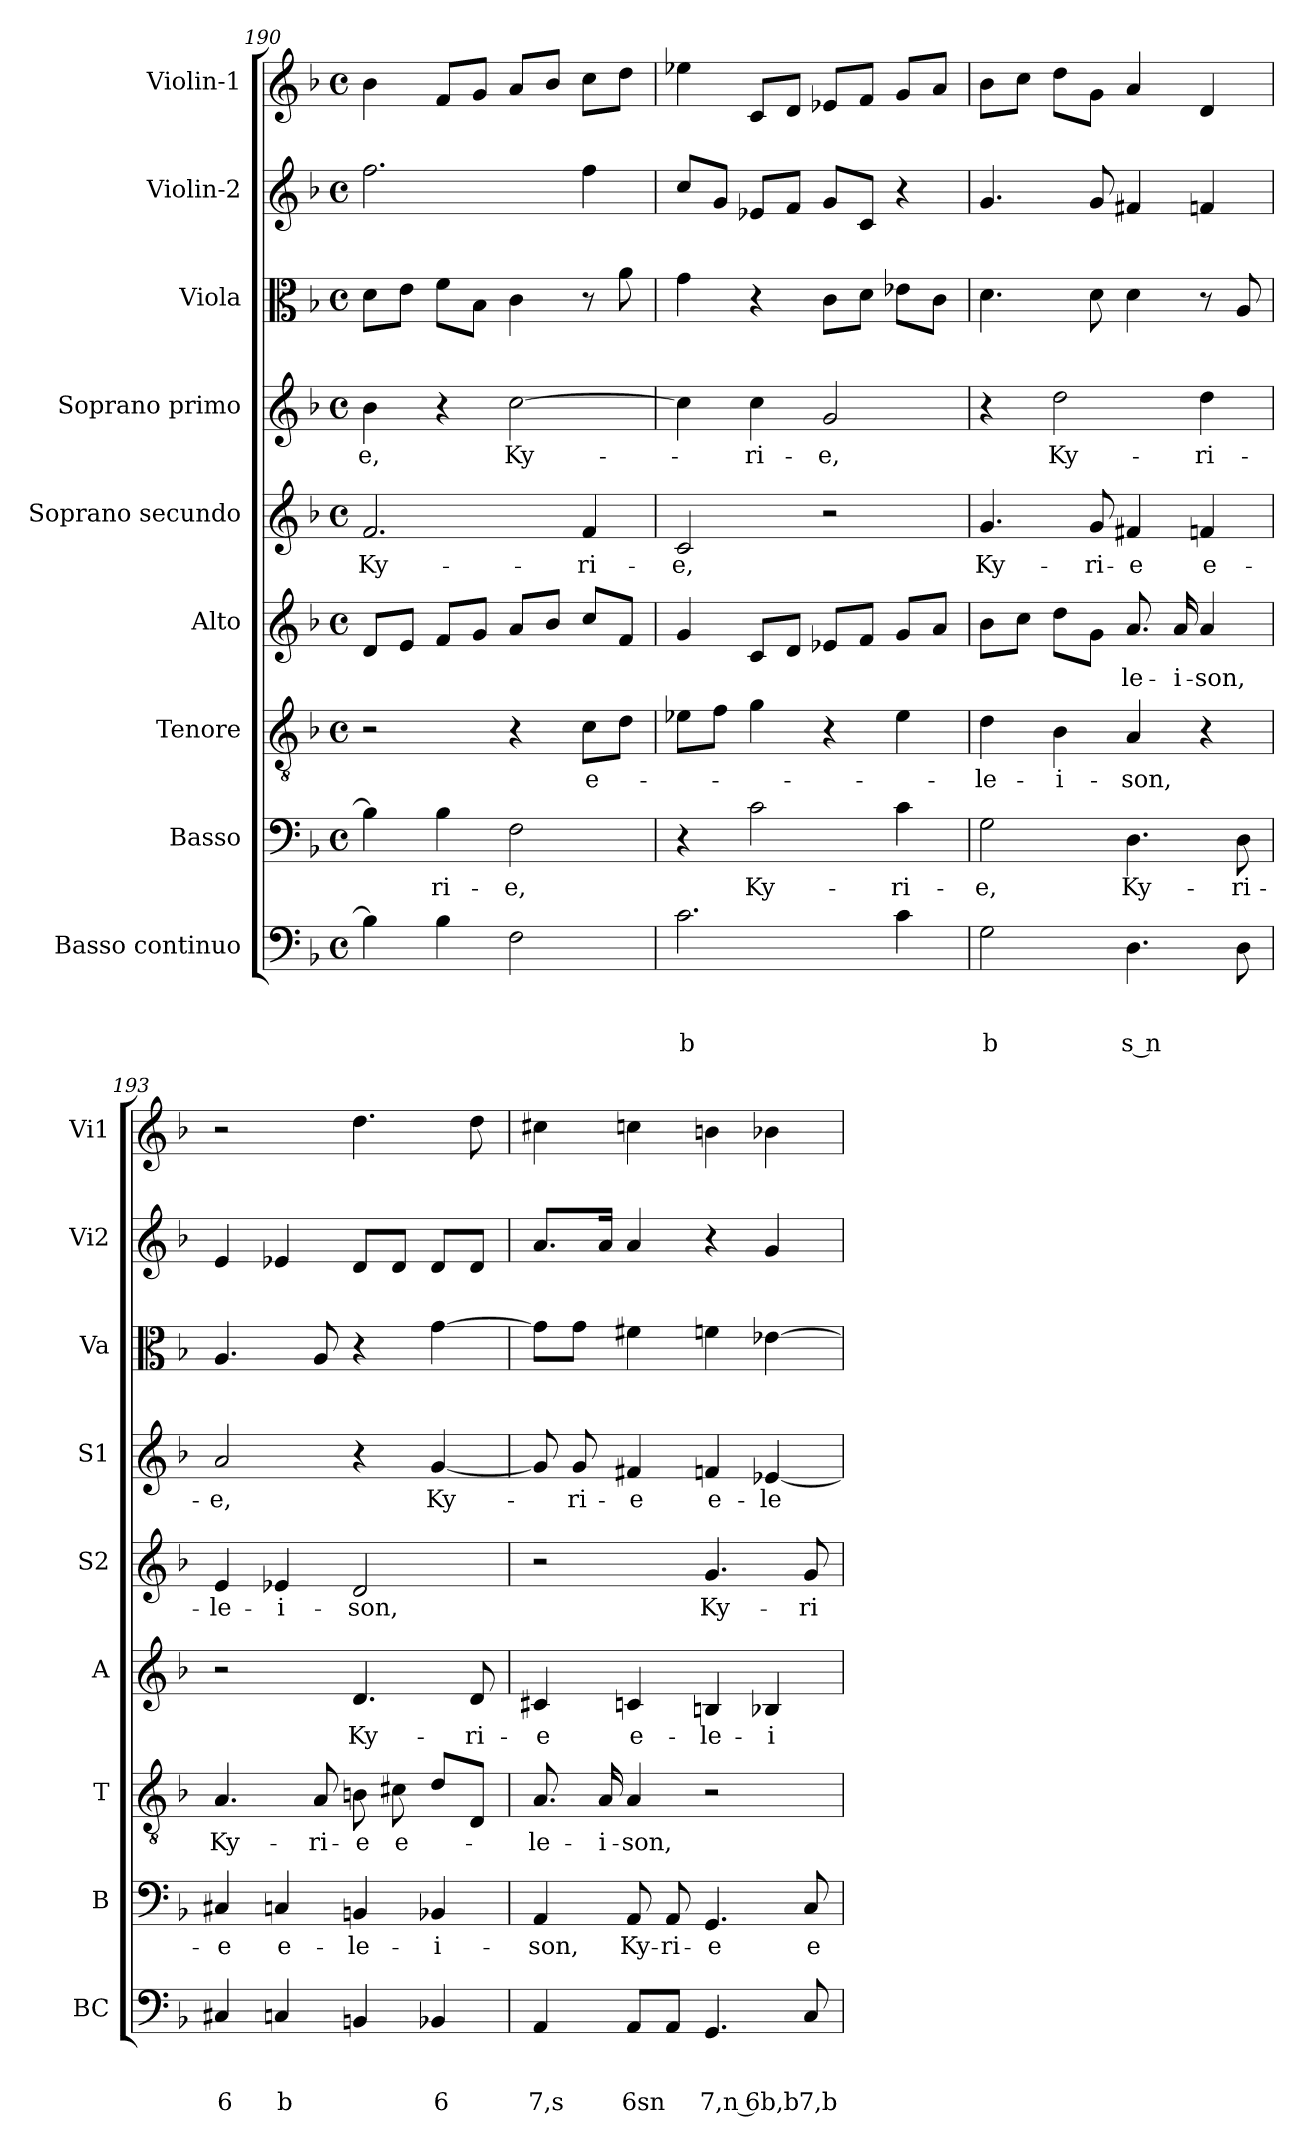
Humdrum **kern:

**kern	**text	**text	**text	**kern	**text	**kern	**text	**kern	**text	**kern	**text	**kern	**text	**kern	**kern	**kern
*part9	*part9	*part9	*part9	*part8	*part8	*part7	*part7	*part6	*part6	*part5	*part5	*part4	*part4	*part3	*part2	*part1
*staff9	*staff9	*staff9	*staff9	*staff8	*staff8	*staff7	*staff7	*staff6	*staff6	*staff5	*staff5	*staff4	*staff4	*staff3	*staff2	*staff1
*I"Basso continuo	*	*	*	*I"Basso	*	*I"Tenore	*	*I"Alto	*	*I"Soprano secundo	*	*I"Soprano primo	*	*I"Viola	*I"Violin-2	*I"Violin-1
*I'BC	*	*	*	*I'B	*	*I'T	*	*I'A	*	*I'S2	*	*I'S1	*	*I'Va	*I'Vi2	*I'Vi1
*clefF4	*	*	*	*clefF4	*	*clefGv2	*	*clefG2	*	*clefG2	*	*clefG2	*	*clefC3	*clefG2	*clefG2
*k[b-]	*	*	*	*k[b-]	*	*k[b-]	*	*k[b-]	*	*k[b-]	*	*k[b-]	*	*k[b-]	*k[b-]	*k[b-]
*F:	*	*	*	*F:	*	*F:	*	*F:	*	*F:	*	*F:	*	*F:	*F:	*F:
*M4/4	*	*	*	*M4/4	*	*M4/4	*	*M4/4	*	*M4/4	*	*M4/4	*	*M4/4	*M4/4	*M4/4
*met(c)	*	*	*	*met(c)	*	*met(c)	*	*met(c)	*	*met(c)	*	*met(c)	*	*met(c)	*met(c)	*met(c)
=190	=190	=190	=190	=190	=190	=190	=190	=190	=190	=190	=190	=190	=190	=190	=190	=190
!	!	!	!	!	!	!	!	!	!	!	!LO:LY:b	!	!LO:LY:b	!	!	!
4B-\]	.	.	.	4B-\]	.	2r	.	8d/L	.	2.f/	Ky-	4b-\	-e,	8d\L	2.ff\	4b-\
.	.	.	.	.	.	.	.	8e/J	.	.	.	.	.	8e\J	.	.
!	!	!	!	!	!LO:LY:b	!	!	!	!	!	!	!	!	!	!	!
4B-\	.	.	.	4B-\	-ri-	.	.	8f/L	.	.	.	4r	.	8f\L	.	8f/L
.	.	.	.	.	.	.	.	8g/J	.	.	.	.	.	8B-\J	.	8g/J
!	!	!	!	!	!LO:LY:b	!	!	!	!	!	!	!	!LO:LY:b	!	!	!
2F\	.	.	.	2F\	-e,	4r	.	8a/L	.	.	.	[2cc\	Ky-	4c\	.	8a/L
.	.	.	.	.	.	.	.	8b-/J	.	.	.	.	.	.	.	8b-/J
!	!	!	!	!	!	!	!LO:LY:b	!	!	!	!LO:LY:b	!	!	!	!	!
.	.	.	.	.	.	8c\L	e-	8cc/L	.	4f/	-ri-	.	.	8r	4ff\	8cc\L
.	.	.	.	.	.	8d\J	.	8f/J	.	.	.	.	.	8a\	.	8dd\J
=191	=191	=191	=191	=191	=191	=191	=191	=191	=191	=191	=191	=191	=191	=191	=191	=191
!	!	!	!LO:LY:b	!	!	!	!	!	!	!	!LO:LY:b	!	!	!	!	!
2.c\	.	.	b	4r	.	8e-X\L	.	4g/	.	2c/	-e,	4cc\]	.	4g\	8cc/L	4ee-X\
.	.	.	.	.	.	8f\J	.	.	.	.	.	.	.	.	8g/J	.
!	!	!	!	!	!LO:LY:b	!	!	!	!	!	!	!	!LO:LY:b	!	!	!
.	.	.	.	2c\	Ky-	4g\	.	8c/L	.	.	.	4cc\	-ri-	4r	8e-X/L	8c/L
.	.	.	.	.	.	.	.	8d/J	.	.	.	.	.	.	8f/J	8d/J
!	!	!	!	!	!	!	!	!	!	!	!	!	!LO:LY:b	!	!	!
.	.	.	.	.	.	4r	.	8e-X/L	.	2r	.	2g/	-e,	8c\L	8g/L	8e-X/L
.	.	.	.	.	.	.	.	8f/J	.	.	.	.	.	8d\J	8c/J	8f/J
!	!	!	!	!	!LO:LY:b	!	!	!	!	!	!	!	!	!	!	!
4c\	.	.	.	4c\	-ri-	4e-\	.	8g/L	.	.	.	.	.	8e-X\L	4r	8g/L
.	.	.	.	.	.	.	.	8a/J	.	.	.	.	.	8c\J	.	8a/J
!!LO:PB:g=z
=192	=192	=192	=192	=192	=192	=192	=192	=192	=192	=192	=192	=192	=192	=192	=192	=192
!	!	!	!LO:LY:b	!	!LO:LY:b	!	!LO:LY:b	!	!	!	!LO:LY:b	!	!	!	!	!
2G\	.	.	b	2G\	-e,	4d\	-le-	8b-\L	.	4.g/	Ky-	4r	.	4.d\	4.g/	8b-\L
.	.	.	.	.	.	.	.	8cc\J	.	.	.	.	.	.	.	8cc\J
!	!	!	!	!	!	!	!LO:LY:b	!	!	!	!	!	!LO:LY:b	!	!	!
.	.	.	.	.	.	4B-\	-i-	8dd\L	.	.	.	2dd\	Ky-	.	.	8dd\L
!	!	!	!	!	!	!	!	!	!	!	!LO:LY:b	!	!	!	!	!
.	.	.	.	.	.	.	.	8g\J	.	8g/	-ri-	.	.	8d\	8g/	8g\J
!	!	!	!LO:LY:b	!	!LO:LY:b	!	!LO:LY:b	!	!LO:LY:b	!	!LO:LY:b	!	!	!	!	!
4.D\	.	.	s n	4.D\	Ky-	4A/	-son,	8.a/	-le-	4f#X/	-e	.	.	4d\	4f#X/	4a/
!	!	!	!	!	!	!	!	!	!LO:LY:b	!	!	!	!	!	!	!
.	.	.	.	.	.	.	.	16a/	-i-	.	.	.	.	.	.	.
!	!	!	!	!	!	!	!	!	!LO:LY:b	!	!LO:LY:b	!	!LO:LY:b	!	!	!
.	.	.	.	.	.	4r	.	4a/	-son,	4fn/	e-	4dd\	-ri-	8r	4fn/	4d/
!	!	!	!	!	!LO:LY:b	!	!	!	!	!	!	!	!	!	!	!
8D\	.	.	.	8D\	-ri-	.	.	.	.	.	.	.	.	8A/	.	.
=193	=193	=193	=193	=193	=193	=193	=193	=193	=193	=193	=193	=193	=193	=193	=193	=193
!	!	!	!LO:LY:b	!	!LO:LY:b	!	!LO:LY:b	!	!	!	!LO:LY:b	!	!LO:LY:b	!	!	!
4C#X/	.	.	6	4C#X/	-e	4.A/	Ky-	2r	.	4e/	-le-	2a/	-e,	4.A/	4e/	2r
!	!	!	!LO:LY:b	!	!LO:LY:b	!	!	!	!	!	!LO:LY:b	!	!	!	!	!
4Cn/	.	.	b	4Cn/	e-	.	.	.	.	4e-X/	-i-	.	.	.	4e-X/	.
!	!	!	!	!	!	!	!LO:LY:b	!	!	!	!	!	!	!	!	!
.	.	.	.	.	.	8A/	-ri-	.	.	.	.	.	.	8A/	.	.
!	!	!	!	!	!LO:LY:b	!	!LO:LY:b	!	!LO:LY:b	!	!LO:LY:b	!	!	!	!	!
4BBn/	.	.	.	4BBn/	-le-	8Bn\	-e	4.d/	Ky-	2d/	-son,	4r	.	4r	8d/L	4.dd\
!	!	!	!	!	!	!	!LO:LY:b	!	!	!	!	!	!	!	!	!
.	.	.	.	.	.	8c#X\	e-	.	.	.	.	.	.	.	8d/J	.
!	!	!	!LO:LY:b	!	!LO:LY:b	!	!	!	!	!	!	!	!LO:LY:b	!	!	!
4BB-X/	.	.	6	4BB-X/	-i-	8d/L	.	.	.	.	.	[4g/	Ky-	[4g\	8d/L	.
!	!	!	!	!	!	!	!	!	!LO:LY:b	!	!	!	!	!	!	!
.	.	.	.	.	.	8D/J	.	8d/	-ri-	.	.	.	.	.	8d/J	8dd\
=194	=194	=194	=194	=194	=194	=194	=194	=194	=194	=194	=194	=194	=194	=194	=194	=194
!	!	!	!LO:LY:b	!	!LO:LY:b	!	!LO:LY:b	!	!LO:LY:b	!	!	!	!	!	!	!
4AA/	.	.	7,s	4AA/	-son,	8.A/	-le-	4c#X/	-e	2r	.	8g/]	.	8g\L]	8.a/L	4cc#X\
!	!	!	!	!	!	!	!	!	!	!	!	!	!LO:LY:b	!	!	!
.	.	.	.	.	.	.	.	.	.	.	.	8g/	-ri-	8g\J	.	.
!	!	!	!	!	!	!	!LO:LY:b	!	!	!	!	!	!	!	!	!
.	.	.	.	.	.	16A/	-i-	.	.	.	.	.	.	.	16a/Jk	.
!	!	!	!LO:LY:b	!	!LO:LY:b	!	!LO:LY:b	!	!LO:LY:b	!	!	!	!LO:LY:b	!	!	!
8AA/L	.	.	6sn	8AA/	Ky-	4A/	-son,	4cn/	e-	.	.	4f#X/	-e	4f#X\	4a/	4ccn\
!	!	!	!	!	!LO:LY:b	!	!	!	!	!	!	!	!	!	!	!
8AA/J	.	.	.	8AA/	-ri-	.	.	.	.	.	.	.	.	.	.	.
!	!	!	!LO:LY:b	!	!LO:LY:b	!	!	!	!LO:LY:b	!	!LO:LY:b	!	!LO:LY:b	!	!	!
4.GG/	.	.	7,n 6b,b	4.GG/	-e	2r	.	4Bn/	-le-	4.g/	Ky-	4fn/	e-	4fn\	4r	4bn\
!	!	!	!	!	!	!	!	!	!LO:LY:b	!	!	!	!LO:LY:b	!	!	!
.	.	.	.	.	.	.	.	4B-X/	-i-	.	.	[4e-X/	-le-	[4e-X\	4g/	4b-X\
!	!	!	!LO:LY:b	!	!LO:LY:b	!	!	!	!	!	!LO:LY:b	!	!	!	!	!
8C/	.	.	7,b	8C/	e-	.	.	.	.	8g/	-ri-	.	.	.	.	.
=	=	=	=	=	=	=	=	=	=	=	=	=	=	=	=	=
*-	*-	*-	*-	*-	*-	*-	*-	*-	*-	*-	*-	*-	*-	*-	*-	*-
